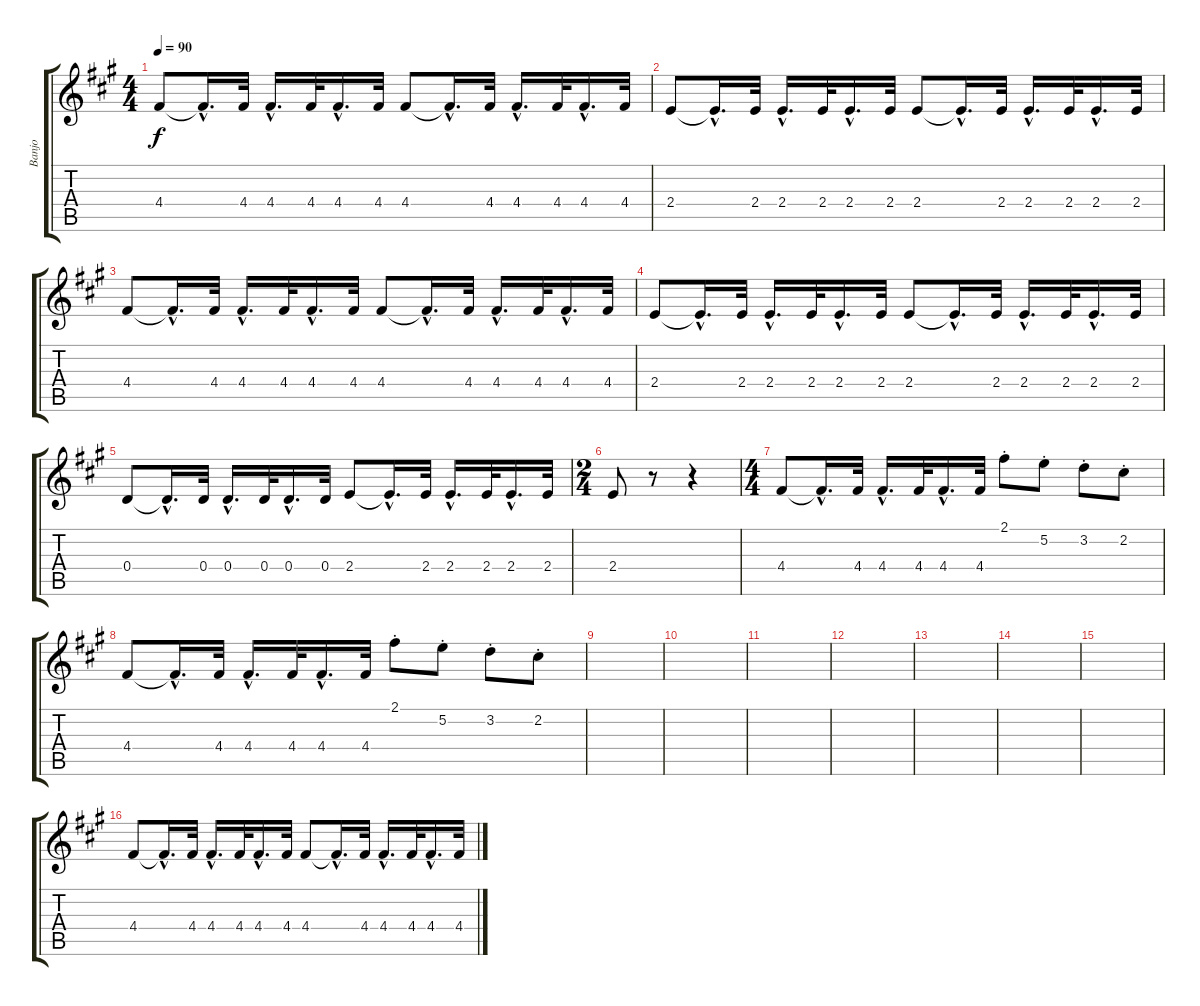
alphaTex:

\track ("Banjo" "Banjo") {instrument banjo}
\staff {score tabs}
\tuning (E4 B3 G3 D3 A2 E2) {hide}
\displaytranspose 12
\ts (4 4)
\tempo 90
\clef g2
\ks f#minor
4.4.8{dy f} 4.4{hac t}.16{d} 4.4.32 4.4{hac}.16{d} 4.4.32 4.4{hac}.16{d} 4.4.32 4.4.8 4.4{hac t}.16{d} 4.4.32 4.4{hac}.16{d} 4.4.32 4.4{hac}.16{d} 4.4.32 |
2.4.8 2.4{hac t}.16{d} 2.4.32 2.4{hac}.16{d} 2.4.32 2.4{hac}.16{d} 2.4.32 2.4.8 2.4{hac t}.16{d} 2.4.32 2.4{hac}.16{d} 2.4.32 2.4{hac}.16{d} 2.4.32 |
4.4.8 4.4{hac t}.16{d} 4.4.32 4.4{hac}.16{d} 4.4.32 4.4{hac}.16{d} 4.4.32 4.4.8 4.4{hac t}.16{d} 4.4.32 4.4{hac}.16{d} 4.4.32 4.4{hac}.16{d} 4.4.32 |
2.4.8 2.4{hac t}.16{d} 2.4.32 2.4{hac}.16{d} 2.4.32 2.4{hac}.16{d} 2.4.32 2.4.8 2.4{hac t}.16{d} 2.4.32 2.4{hac}.16{d} 2.4.32 2.4{hac}.16{d} 2.4.32 |
0.4.8 0.4{hac t}.16{d} 0.4.32 0.4{hac}.16{d} 0.4.32 0.4{hac}.16{d} 0.4.32 2.4.8 2.4{hac t}.16{d} 2.4.32 2.4{hac}.16{d} 2.4.32 2.4{hac}.16{d} 2.4.32 |
\ts (2 4)
2.4.8 r.8 r.4 |
\ts (4 4)
4.4.8 4.4{hac t}.16{d} 4.4.32 4.4{hac}.16{d} 4.4.32 4.4{hac}.16{d} 4.4.32 2.1{st}.8 5.2{st}.8 3.2{st}.8 2.2{st}.8 |
4.4.8 4.4{hac t}.16{d} 4.4.32 4.4{hac}.16{d} 4.4.32 4.4{hac}.16{d} 4.4.32 2.1{st}.8 5.2{st}.8 3.2{st}.8 2.2{st}.8 |
|
|
|
|
|
|
|
4.4.8 4.4{hac t}.16{d} 4.4.32 4.4{hac}.16{d} 4.4.32 4.4{hac}.16{d} 4.4.32 4.4.8 4.4{hac t}.16{d} 4.4.32 4.4{hac}.16{d} 4.4.32 4.4{hac}.16{d} 4.4.32
